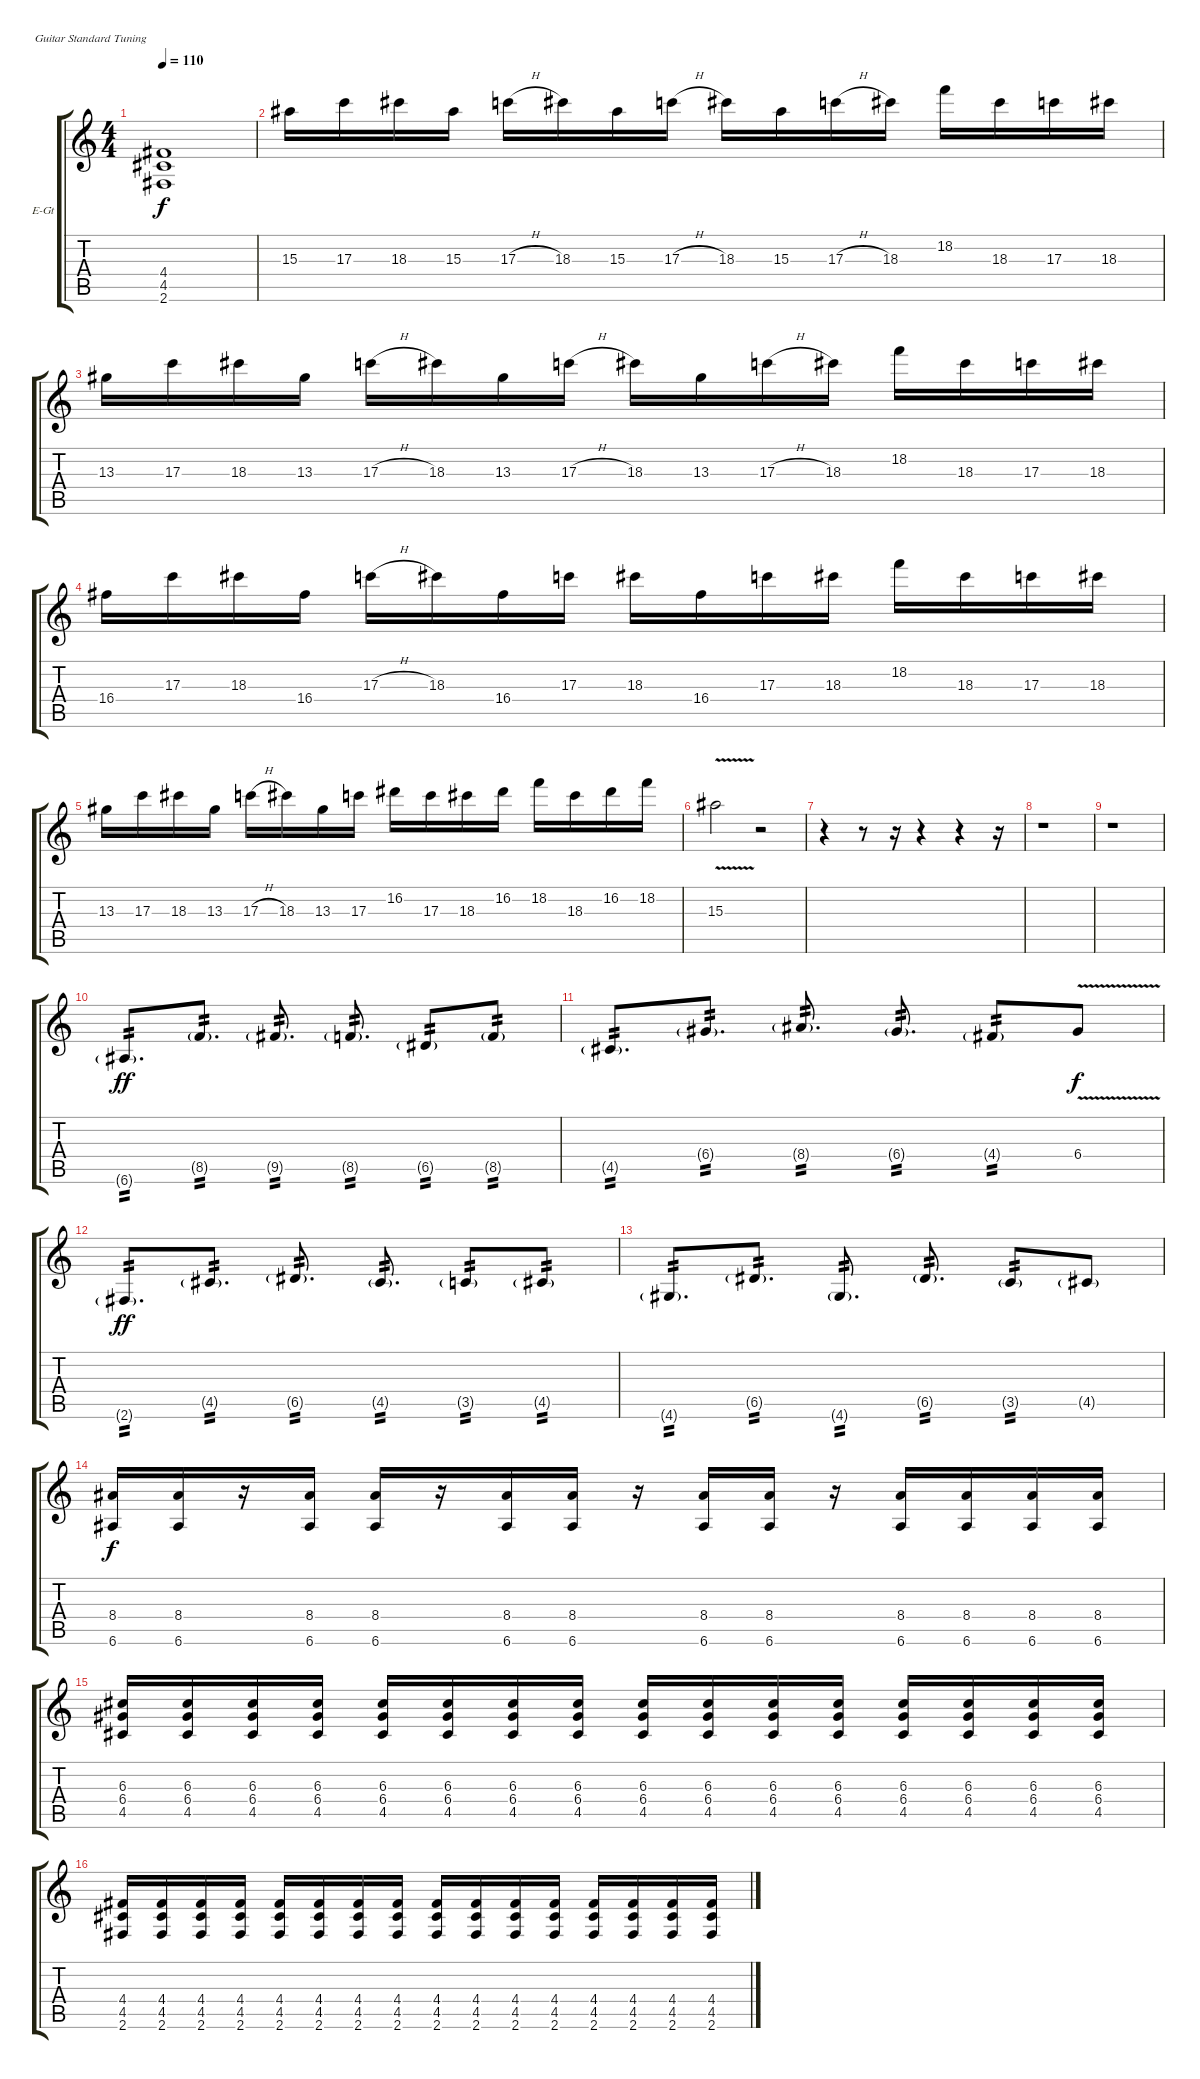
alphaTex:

\bracketExtendMode groupsimilarinstruments
\firstSystemTrackNameOrientation horizontal
\otherSystemsTrackNameOrientation horizontal
\track ("Greg Bergdorf" "E-Gt") {instrument distortionguitar}
\staff {score tabs}
\tuning (E4 B3 G3 D3 A2 E2)
\ts (4 4)
\tempo 110
\clef g2
\ks c
(4.4 4.5 2.6).1{dy f} |
15.3.16 17.3.16 18.3.16 15.3.16 17.3{h}.16 18.3.16 15.3.16 17.3{h}.16 18.3.16 15.3.16 17.3{h}.16 18.3.16 18.2.16 18.3.16 17.3.16 18.3.16 |
13.3.16 17.3.16 18.3.16 13.3.16 17.3{h}.16 18.3.16 13.3.16 17.3{h}.16 18.3.16 13.3.16 17.3{h}.16 18.3.16 18.2.16 18.3.16 17.3.16 18.3.16 |
16.4.16 17.3.16 18.3.16 16.4.16 17.3{h}.16 18.3.16 16.4.16 17.3.16 18.3.16 16.4.16 17.3.16 18.3.16 18.2.16 18.3.16 17.3.16 18.3.16 |
13.3.16 17.3.16 18.3.16 13.3.16 17.3{h}.16 18.3.16 13.3.16 17.3.16 16.2.16 17.3.16 18.3.16 16.2.16 18.2.16 18.3.16 16.2.16 18.2.16 |
15.3{v}.2 r.2 |
r.4 r.8 r.16 r.4 r.4 r.16 |
r.1 |
r.1 |
6.6{g}.8{d tp 2 dy ff} 8.5{g}.8{d tp 2} 9.5{g}.8{d tp 2} 8.5{g}.8{d tp 2} 6.5{g}.8{tp 2} 8.5{g}.8{tp 2} |
4.5{g}.8{d tp 2} 6.4{g}.8{d tp 2} 8.4{g}.8{d tp 2} 6.4{g}.8{d tp 2} 4.4{g}.8{tp 2} 6.4{v}.8{dy f} |
2.6{g}.8{d tp 2 dy ff} 4.5{g}.8{d tp 2} 6.5{g}.8{d tp 2} 4.5{g}.8{d tp 2} 3.5{g}.8{tp 2} 4.5{g}.8{tp 2} |
4.6{g}.8{d tp 2} 6.5{g}.8{d tp 2} 4.6{g}.8{d tp 2} 6.5{g}.8{d tp 2} 3.5{g}.8{tp 2} 4.5{g}.8 |
(8.4 6.6).16{dy f} (8.4 6.6).16 r.16 (8.4 6.6).16 (8.4 6.6).16 r.16 (8.4 6.6).16 (8.4 6.6).16 r.16 (8.4 6.6).16 (8.4 6.6).16 r.16 (8.4 6.6).16 (8.4 6.6).16 (8.4 6.6).16 (8.4 6.6).16 |
(6.3 6.4 4.5).16 (6.3 6.4 4.5).16 (6.3 6.4 4.5).16 (6.3 6.4 4.5).16 (6.3 6.4 4.5).16 (6.3 6.4 4.5).16 (6.3 6.4 4.5).16 (6.3 6.4 4.5).16 (6.3 6.4 4.5).16 (6.3 6.4 4.5).16 (6.3 6.4 4.5).16 (6.3 6.4 4.5).16 (6.3 6.4 4.5).16 (6.3 6.4 4.5).16 (6.3 6.4 4.5).16 (6.3 6.4 4.5).16 |
(4.4 4.5 2.6).16 (4.4 4.5 2.6).16 (4.4 4.5 2.6).16 (4.4 4.5 2.6).16 (4.4 4.5 2.6).16 (4.4 4.5 2.6).16 (4.4 4.5 2.6).16 (4.4 4.5 2.6).16 (4.4 4.5 2.6).16 (4.4 4.5 2.6).16 (4.4 4.5 2.6).16 (4.4 4.5 2.6).16 (4.4 4.5 2.6).16 (4.4 4.5 2.6).16 (4.4 4.5 2.6).16 (4.4 4.5 2.6).16
